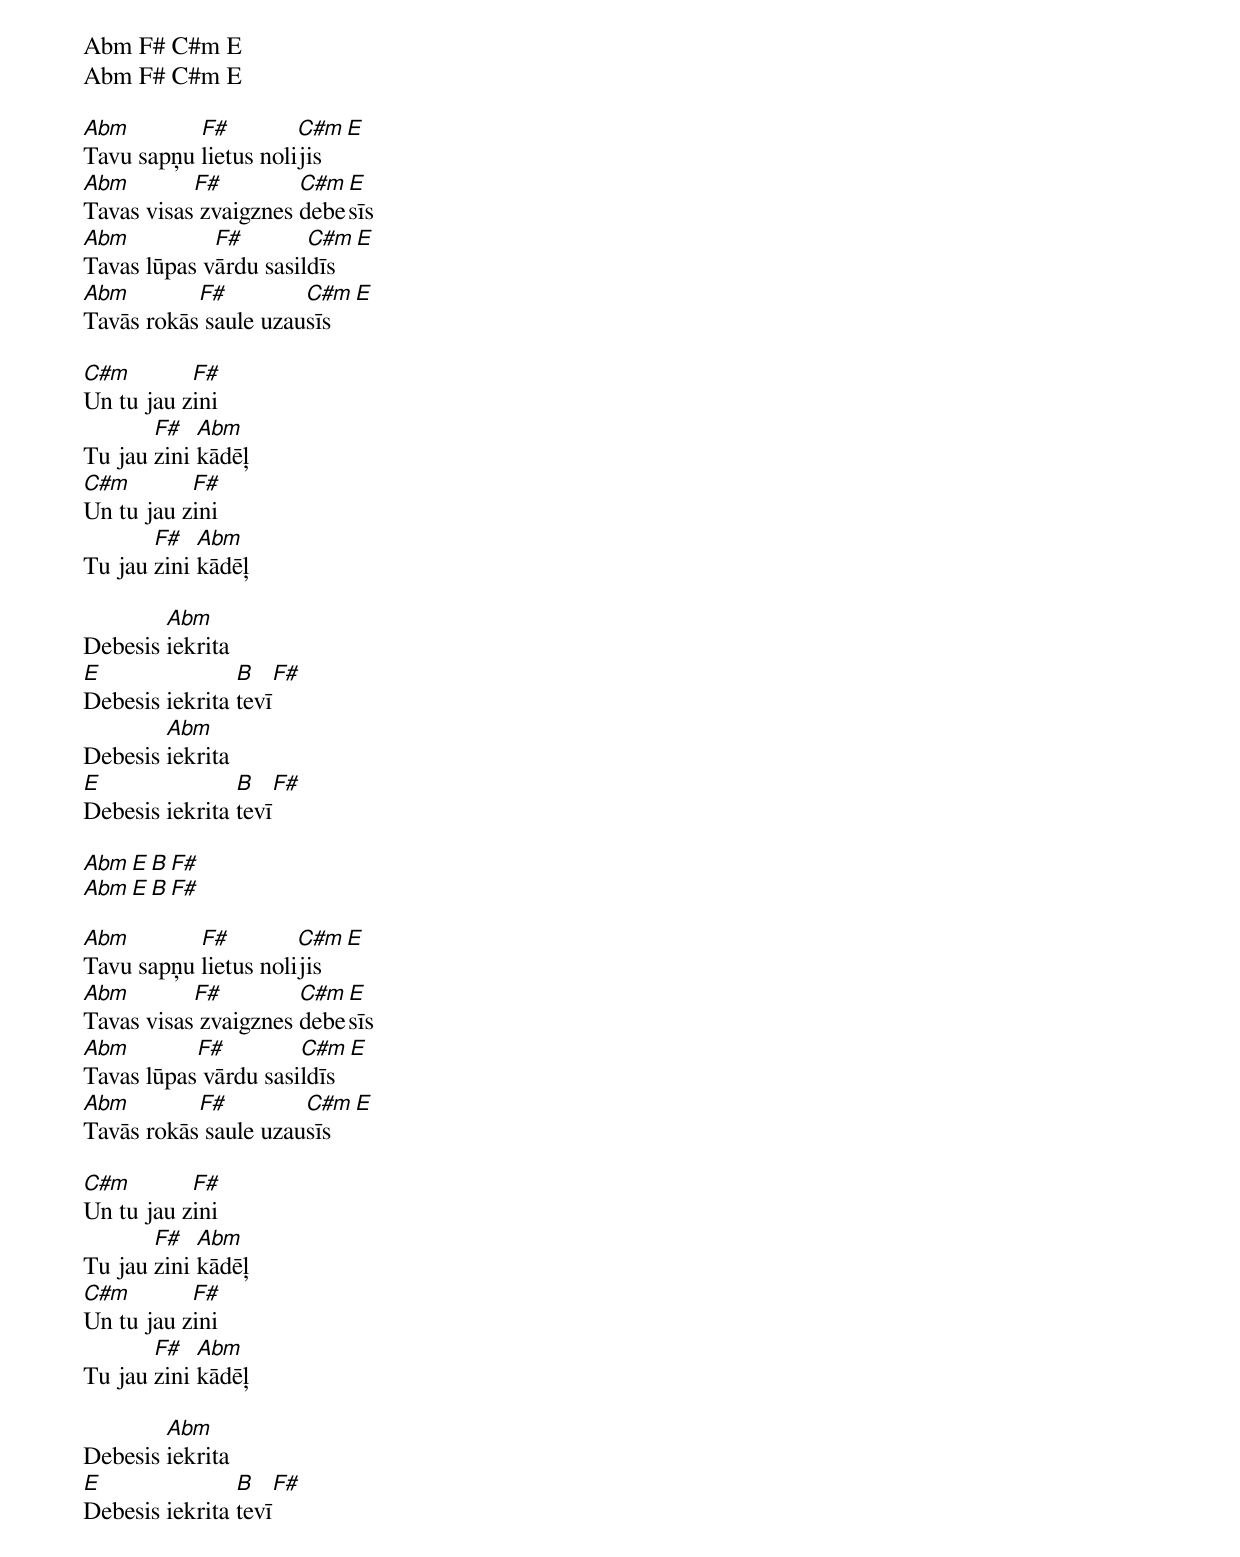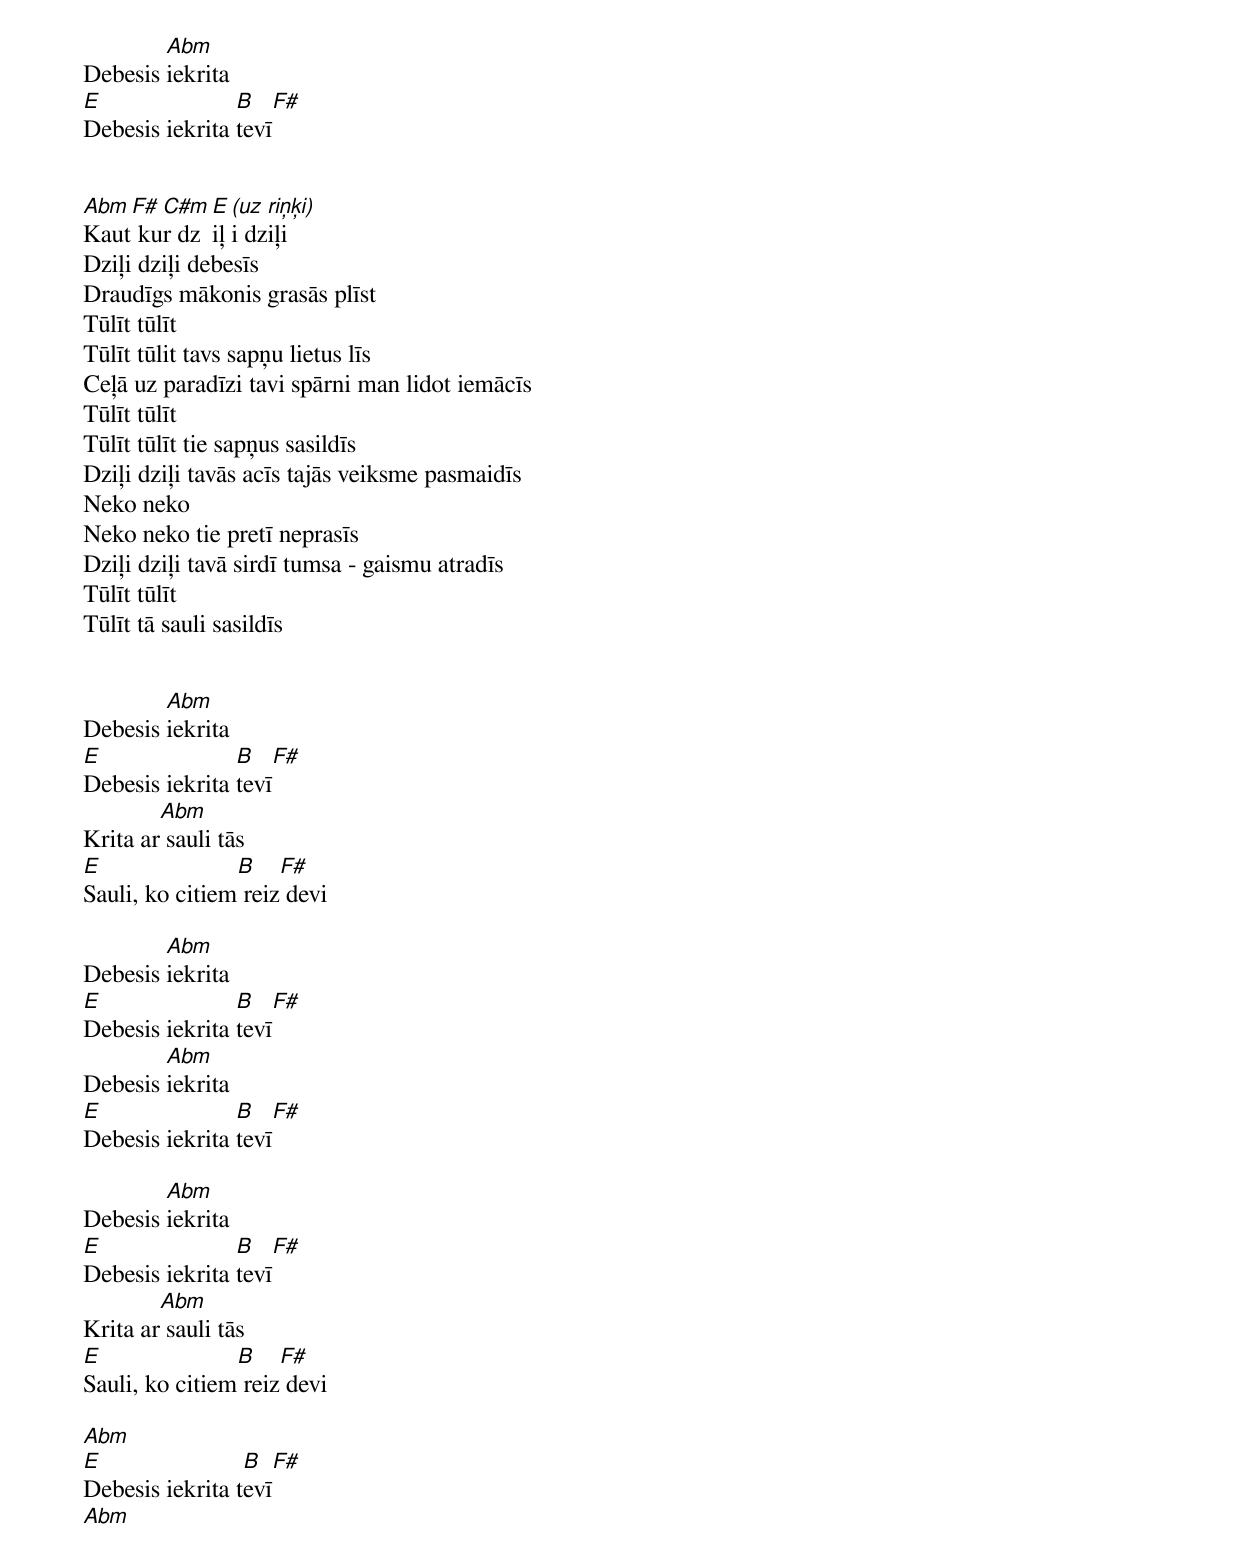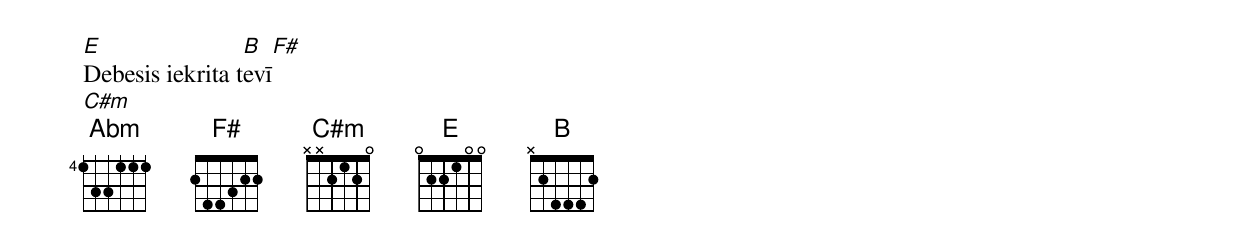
Abm F# C#m E
Abm F# C#m E

Abm        F#         C#m E
Tavu sapņu lietus nolijis
Abm        F#         C#m E
Tavas visas zvaigznes debesīs
Abm          F#        C#m E
Tavas lūpas vārdu sasildīs
Abm        F#         C#m E
Tavās rokās saule uzausīs

C#m        F#
Un tu jau zini
       F#   Abm
Tu jau zini kādēļ
C#m        F#
Un tu jau zini
       F#   Abm
Tu jau zini kādēļ

        Abm
Debesis iekrita
E               B    F#
Debesis iekrita tevī
        Abm
Debesis iekrita
E               B    F#
Debesis iekrita tevī

Abm E B F#
Abm E B F#

Abm        F#         C#m E
Tavu sapņu lietus nolijis
Abm        F#         C#m E
Tavas visas zvaigznes debesīs
Abm        F#         C#m E
Tavas lūpas vārdu sasildīs
Abm        F#         C#m E
Tavās rokās saule uzausīs

C#m        F#
Un tu jau zini
       F#   Abm
Tu jau zini kādēļ
C#m        F#
Un tu jau zini
       F#   Abm
Tu jau zini kādēļ

        Abm
Debesis iekrita
E               B    F#
Debesis iekrita tevī
        Abm
Debesis iekrita
E               B    F#
Debesis iekrita tevī


Abm F# C#m E (uz riņķi)
Kaut kur dziļi dziļi
Dziļi dziļi debesīs
Draudīgs mākonis grasās plīst
Tūlīt tūlīt
Tūlīt tūlit tavs sapņu lietus līs
Ceļā uz paradīzi tavi spārni man lidot iemācīs
Tūlīt tūlīt
Tūlīt tūlīt tie sapņus sasildīs
Dziļi dziļi tavās acīs tajās veiksme pasmaidīs
Neko neko
Neko neko tie pretī neprasīs
Dziļi dziļi tavā sirdī tumsa - gaismu atradīs
Tūlīt tūlīt
Tūlīt tā sauli sasildīs


        Abm
Debesis iekrita
E               B    F#
Debesis iekrita tevī
        Abm
Krita ar sauli tās
E               B    F#
Sauli, ko citiem reiz devi

        Abm
Debesis iekrita
E               B    F#
Debesis iekrita tevī
        Abm
Debesis iekrita
E               B    F#
Debesis iekrita tevī

        Abm
Debesis iekrita
E               B    F#
Debesis iekrita tevī
        Abm
Krita ar sauli tās
E               B    F#
Sauli, ko citiem reiz devi

Abm
E                B  F#
Debesis iekrita tevī
Abm
E                B  F#
Debesis iekrita tevī
C#m
